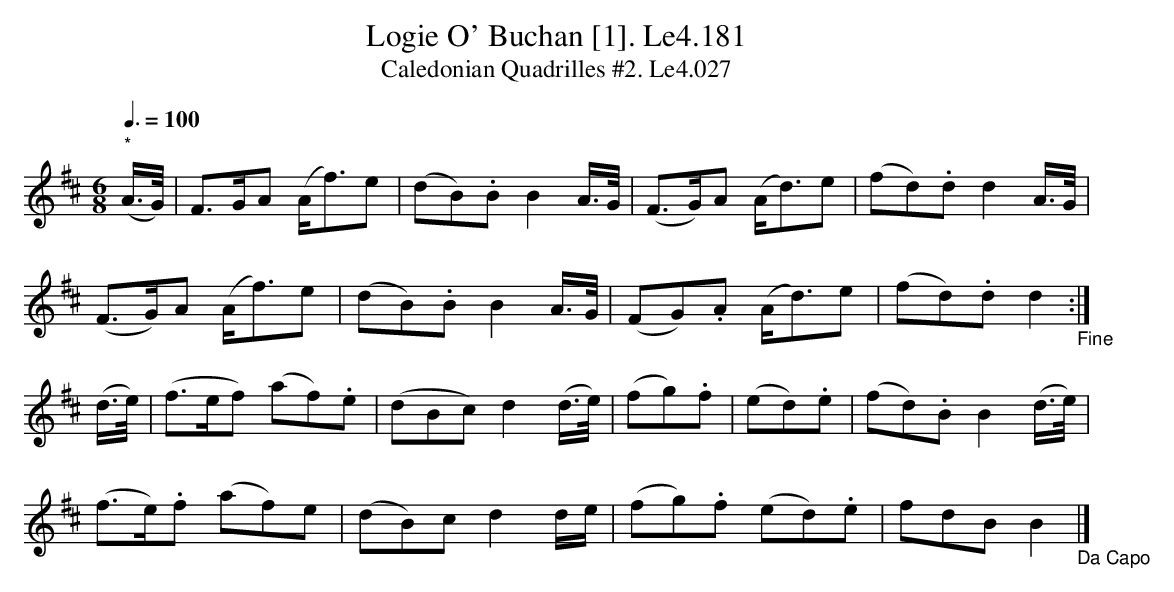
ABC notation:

X:1
T:Logie O' Buchan [1]. Le4.181
Q:3/8=100
T:Caledonian Quadrilles #2. Le4.027
L:1/8
M:6/8
K:D
("*"A/>G/)|F>GA (A<f)e|(dB).B B2 A/>G/|(F>G)A (A<d)e|(fd).d d2 A/>G/|
(F>G)A (A<f)e|(dB).B B2 A/>G/|(FG).A (A<d)e|(fd).d d2 "_Fine":|
(d/>e/)|(f>ef) (af).e|(dBc) d2 (d/>e/)|(fg).f|(ed).e|(fd).B B2 (d/>e/)|
(f>e).f (af)e|(dB)c d2 d/e/|(fg).f (ed).e|fdB B2 "_Da Capo"|]
